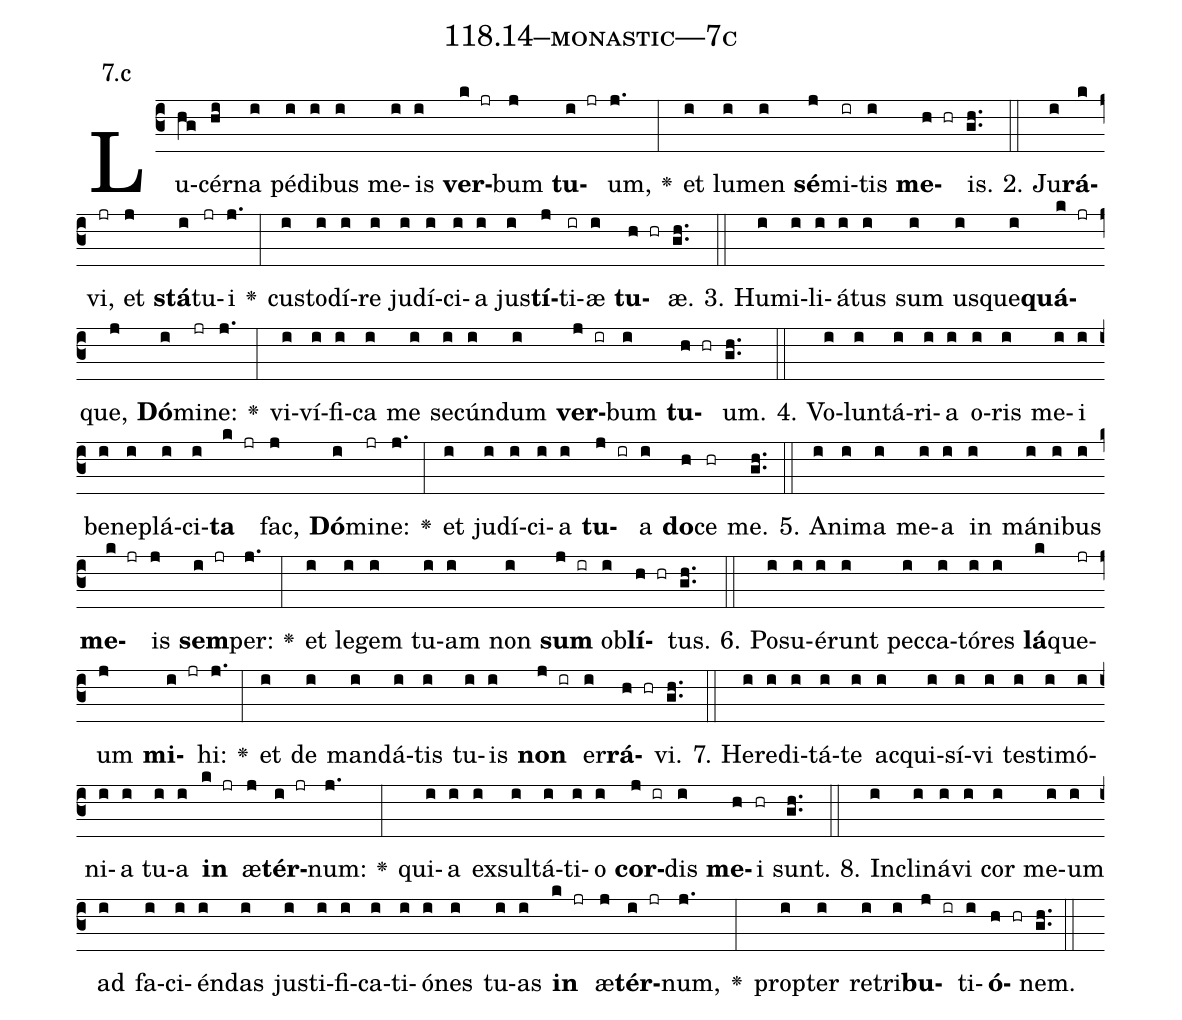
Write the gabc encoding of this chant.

name: 118.14--monastic---7c;
annotation: 7.c;
%%
(c3)Lu(hg)cér(hi)na(i) pé(i)di(i)bus(i) me(i)is(i) <b>ver</b>(k jr)bum(j) <b>tu</b>(i jr)um,(j.) <v>\greheightstar</v>(:) et(i) lu(i)men(i) <b>sé</b>(j)mi(ir)tis(i) <b>me</b>(h hr)is.(gh..) (::)
2. Ju(i)<b>rá</b>(k)vi,(jr) et(j) <b>stá</b>(i)tu(jr)i(j.) <v>\greheightstar</v>(:) cus(i)to(i)dí(i)re(i) ju(i)dí(i)ci(i)a(i) jus(i)<b>tí</b>(j)ti(ir)æ(i) <b>tu</b>(h hr)æ.(gh..) (::)
3. Hu(i)mi(i)li(i)á(i)tus(i) sum(i) us(i)que(i)<b>quá</b>(k jr)que,(j) <b>Dó</b>(i)mi(jr)ne:(j.) <v>\greheightstar</v>(:) vi(i)ví(i)fi(i)ca(i) me(i) se(i)cún(i)dum(i) <b>ver</b>(j ir)bum(i) <b>tu</b>(h hr)um.(gh..) (::)
4. Vo(i)lun(i)tá(i)ri(i)a(i) o(i)ris(i) me(i)i(i) be(i)ne(i)plá(i)ci(i)<b>ta</b>(k jr) fac,(j) <b>Dó</b>(i)mi(jr)ne:(j.) <v>\greheightstar</v>(:) et(i) ju(i)dí(i)ci(i)a(i) <b>tu</b>(j ir)a(i) <b>do</b>(h)ce(hr) me.(gh..) (::)
5. A(i)ni(i)ma(i) me(i)a(i) in(i) má(i)ni(i)bus(i) <b>me</b>(k jr)is(j) <b>sem</b>(i jr)per:(j.) <v>\greheightstar</v>(:) et(i) le(i)gem(i) tu(i)am(i) non(i) <b>sum</b>(j ir) ob(i)<b>lí</b>(h hr)tus.(gh..) (::)
6. Po(i)su(i)é(i)runt(i) pec(i)ca(i)tó(i)res(i) <b>lá</b>(k)que(jr)um(j) <b>mi</b>(i jr)hi:(j.) <v>\greheightstar</v>(:) et(i) de(i) man(i)dá(i)tis(i) tu(i)is(i) <b>non</b>(j ir) er(i)<b>rá</b>(h hr)vi.(gh..) (::)
7. He(i)re(i)di(i)tá(i)te(i) ac(i)qui(i)sí(i)vi(i) tes(i)ti(i)mó(i)ni(i)a(i) tu(i)a(i) <b>in</b>(k jr) æ(j)<b>tér</b>(i jr)num:(j.) <v>\greheightstar</v>(:) qui(i)a(i) ex(i)sul(i)tá(i)ti(i)o(i) <b>cor</b>(j ir)dis(i) <b>me</b>(h)i(hr) sunt.(gh..) (::)
8. In(i)cli(i)ná(i)vi(i) cor(i) me(i)um(i) ad(i) fa(i)ci(i)én(i)das(i) jus(i)ti(i)fi(i)ca(i)ti(i)ó(i)nes(i) tu(i)as(i) <b>in</b>(k jr) æ(j)<b>tér</b>(i jr)num,(j.) <v>\greheightstar</v>(:) prop(i)ter(i) re(i)tri(i)<b>bu</b>(j ir)ti(i)<b>ó</b>(h hr)nem.(gh..) (::)
